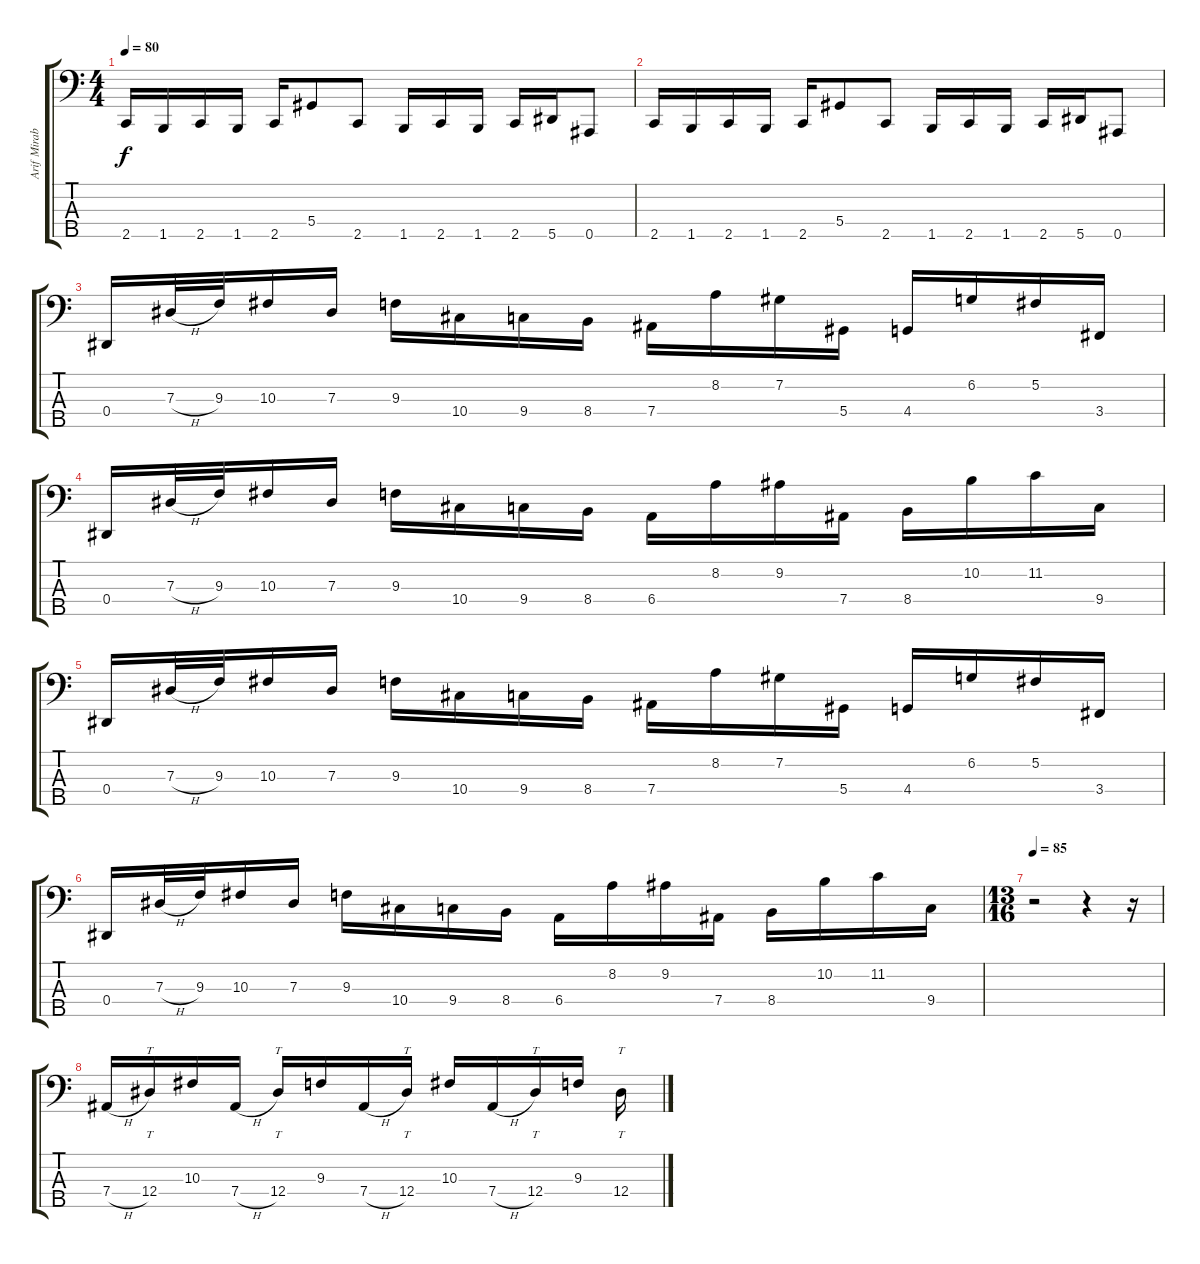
\track ("Arif Mirabdolbaghi" "Arif Mirab") {instrument electricbassfinger}
\staff {score tabs}
\tuning (Gb2 Db2 Ab1 Eb1 Bb0) {hide}
\ts (4 4)
\tempo 80
\clef f4
\ks c
2.5.16{dy f} 1.5.16 2.5.16 1.5.16 2.5.16 5.4.8 2.5.8 1.5.16 2.5.16 1.5.16 2.5.16 5.5.16 0.5.8 |
2.5.16 1.5.16 2.5.16 1.5.16 2.5.16 5.4.8 2.5.8 1.5.16 2.5.16 1.5.16 2.5.16 5.5.16 0.5.8 |
0.4.16 7.3{h}.32 9.3.32 10.3.16 7.3.16 9.3.16 10.4.16 9.4.16 8.4.16 7.4.16 8.2.16 7.2.16 5.4.16 4.4.16 6.2.16 5.2.16 3.4.16 |
0.4.16 7.3{h}.32 9.3.32 10.3.16 7.3.16 9.3.16 10.4.16 9.4.16 8.4.16 6.4.16 8.2.16 9.2.16 7.4.16 8.4.16 10.2.16 11.2.16 9.4.16 |
0.4.16 7.3{h}.32 9.3.32 10.3.16 7.3.16 9.3.16 10.4.16 9.4.16 8.4.16 7.4.16 8.2.16 7.2.16 5.4.16 4.4.16 6.2.16 5.2.16 3.4.16 |
0.4.16 7.3{h}.32 9.3.32 10.3.16 7.3.16 9.3.16 10.4.16 9.4.16 8.4.16 6.4.16 8.2.16 9.2.16 7.4.16 8.4.16 10.2.16 11.2.16 9.4.16 |
\ts (13 16)
\tempo 85
r.2 r.4 r.16 |
7.4{h}.16 12.4.16{tt} 10.3.16 7.4{h}.16 12.4.16{tt} 9.3.16 7.4{h}.16 12.4.16{tt} 10.3.16 7.4{h}.16 12.4.16{tt} 9.3.16 12.4.16{tt}
